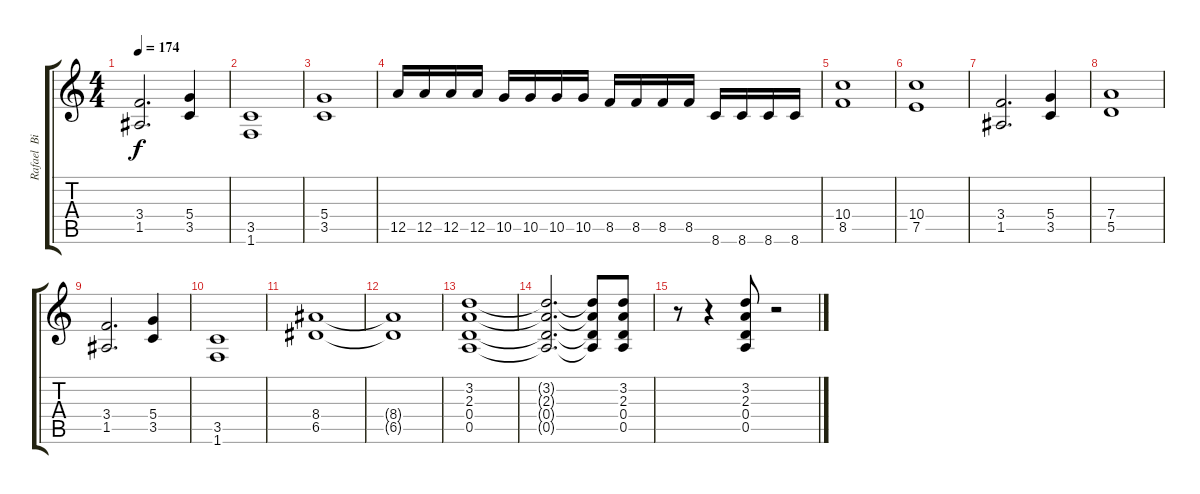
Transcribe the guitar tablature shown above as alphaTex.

\track ("Rafael  Bittencourt" "Rafael  Bi") {instrument distortionguitar}
\staff {score tabs}
\tuning (E4 B3 G3 D3 A2 E2) {hide}
\ts (4 4)
\tempo 174
\clef g2
\ks c
(3.4 1.5).2{d dy f} (5.4 3.5).4 |
(3.5 1.6).1 |
(5.4 3.5).1 |
12.5.16 12.5.16 12.5.16 12.5.16 10.5.16 10.5.16 10.5.16 10.5.16 8.5.16 8.5.16 8.5.16 8.5.16 8.6.16 8.6.16 8.6.16 8.6.16 |
(10.4 8.5).1 |
(10.4 7.5).1 |
(3.4 1.5).2{d} (5.4 3.5).4 |
(7.4 5.5).1 |
(3.4 1.5).2{d} (5.4 3.5).4 |
(3.5 1.6).1 |
(8.4 6.5).1 |
(8.4{t} 6.5{t}).1 |
(3.2 2.3 0.4 0.5).1 |
(3.2{t} 2.3{t} 0.4{t} 0.5{t}).2{d} (3.2{t} 2.3{t} 0.4{t} 0.5{t}).8 (3.2 2.3 0.4 0.5).8 |
r.8 r.4 (3.2 2.3 0.4 0.5).8 r.2
